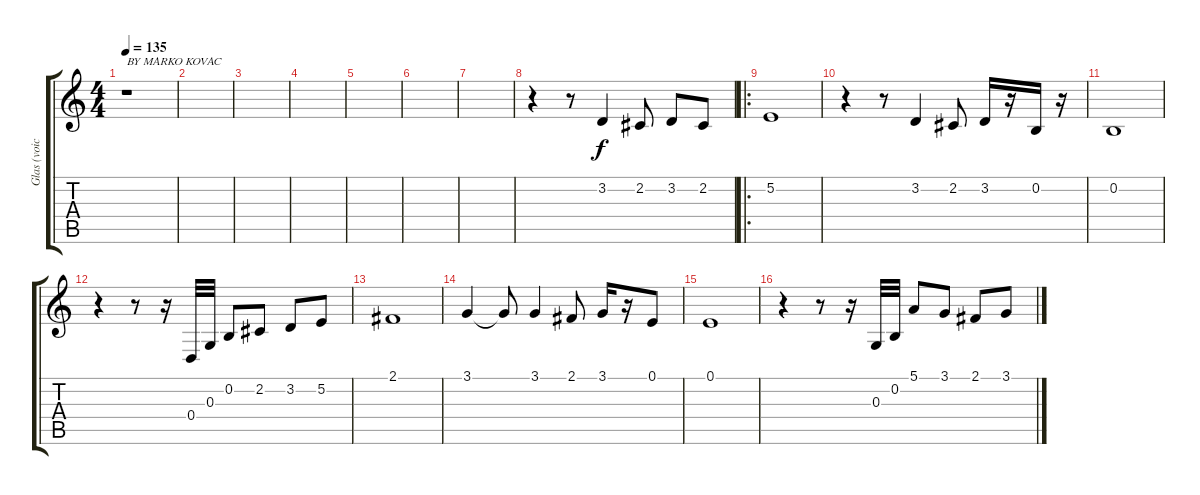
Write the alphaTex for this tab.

\track ("Glas (voice)" "Glas (voic") {instrument stringensemble1}
\staff {score tabs}
\tuning (E4 B3 G3 D3 A2 E2) {hide}
\ts (4 4)
\tempo 135
\clef g2
\ks c
r.1{txt "BY MARKO KOVAC" dy f instrument stringensemble1} |
|
|
|
|
|
|
r.4 r.8 3.2.4 2.2.8 3.2.8 2.2.8 |
\ro
5.2.1 |
r.4 r.8 3.2.4 2.2.8 3.2.16 r.16 0.2.16 r.16 |
0.2.1 |
r.4 r.8 r.16 0.4.32 0.3.32 0.2.8 2.2.8 3.2.8 5.2.8 |
2.1.1 |
3.1.4 3.1{t}.8 3.1.4 2.1.8 3.1.16 r.16 0.1.8 |
0.1.1 |
r.4 r.8 r.16 0.3.32 0.2.32 5.1.8 3.1.8 2.1.8 3.1.8
